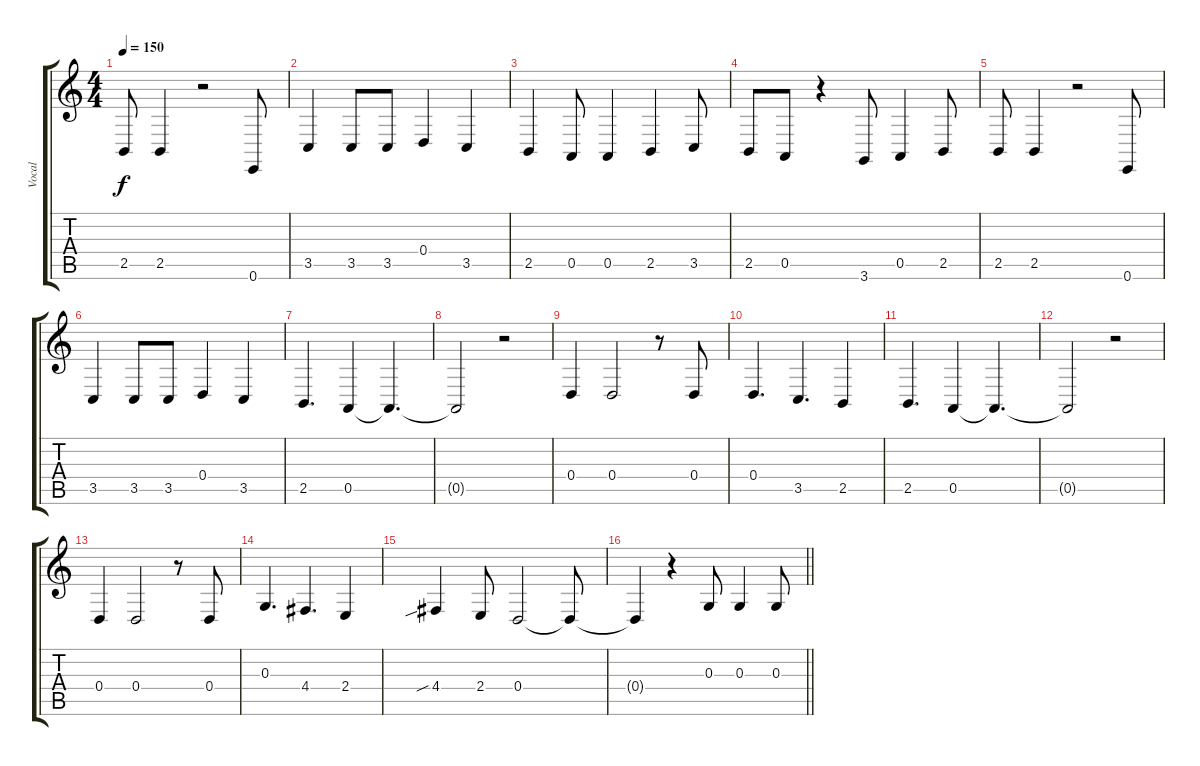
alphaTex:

\track ("Vocal" "Vocal") {instrument altosax}
\staff {score tabs}
\tuning (E4 B3 G3 D3 A2 E2) {hide}
\ts (4 4)
\tempo 150
\clef g2
\ks c
2.5.8{dy f} 2.5.4 r.2 0.6.8 |
3.5.4 3.5.8 3.5.8 0.4.4 3.5.4 |
2.5.4 0.5.8 0.5.4 2.5.4 3.5.8 |
2.5.8 0.5.8 r.4 3.6.8 0.5.4 2.5.8 |
2.5.8 2.5.4 r.2 0.6.8 |
3.5.4 3.5.8 3.5.8 0.4.4 3.5.4 |
2.5.4{d} 0.5.4 0.5{t}.4{d} |
0.5{t}.2 r.2 |
0.4.4 0.4.2 r.8 0.4.8 |
0.4.4{d} 3.5.4{d} 2.5.4 |
2.5.4{d} 0.5.4 0.5{t}.4{d} |
0.5{t}.2 r.2 |
0.4.4 0.4.2 r.8 0.4.8 |
0.3.4{d} 4.4.4{d} 2.4.4 |
4.4{sib}.4 2.4.8 0.4.2 0.4{t}.8 |
\barLineRight lightlight
0.4{t}.4 r.4 0.3.8 0.3.4 0.3.8
